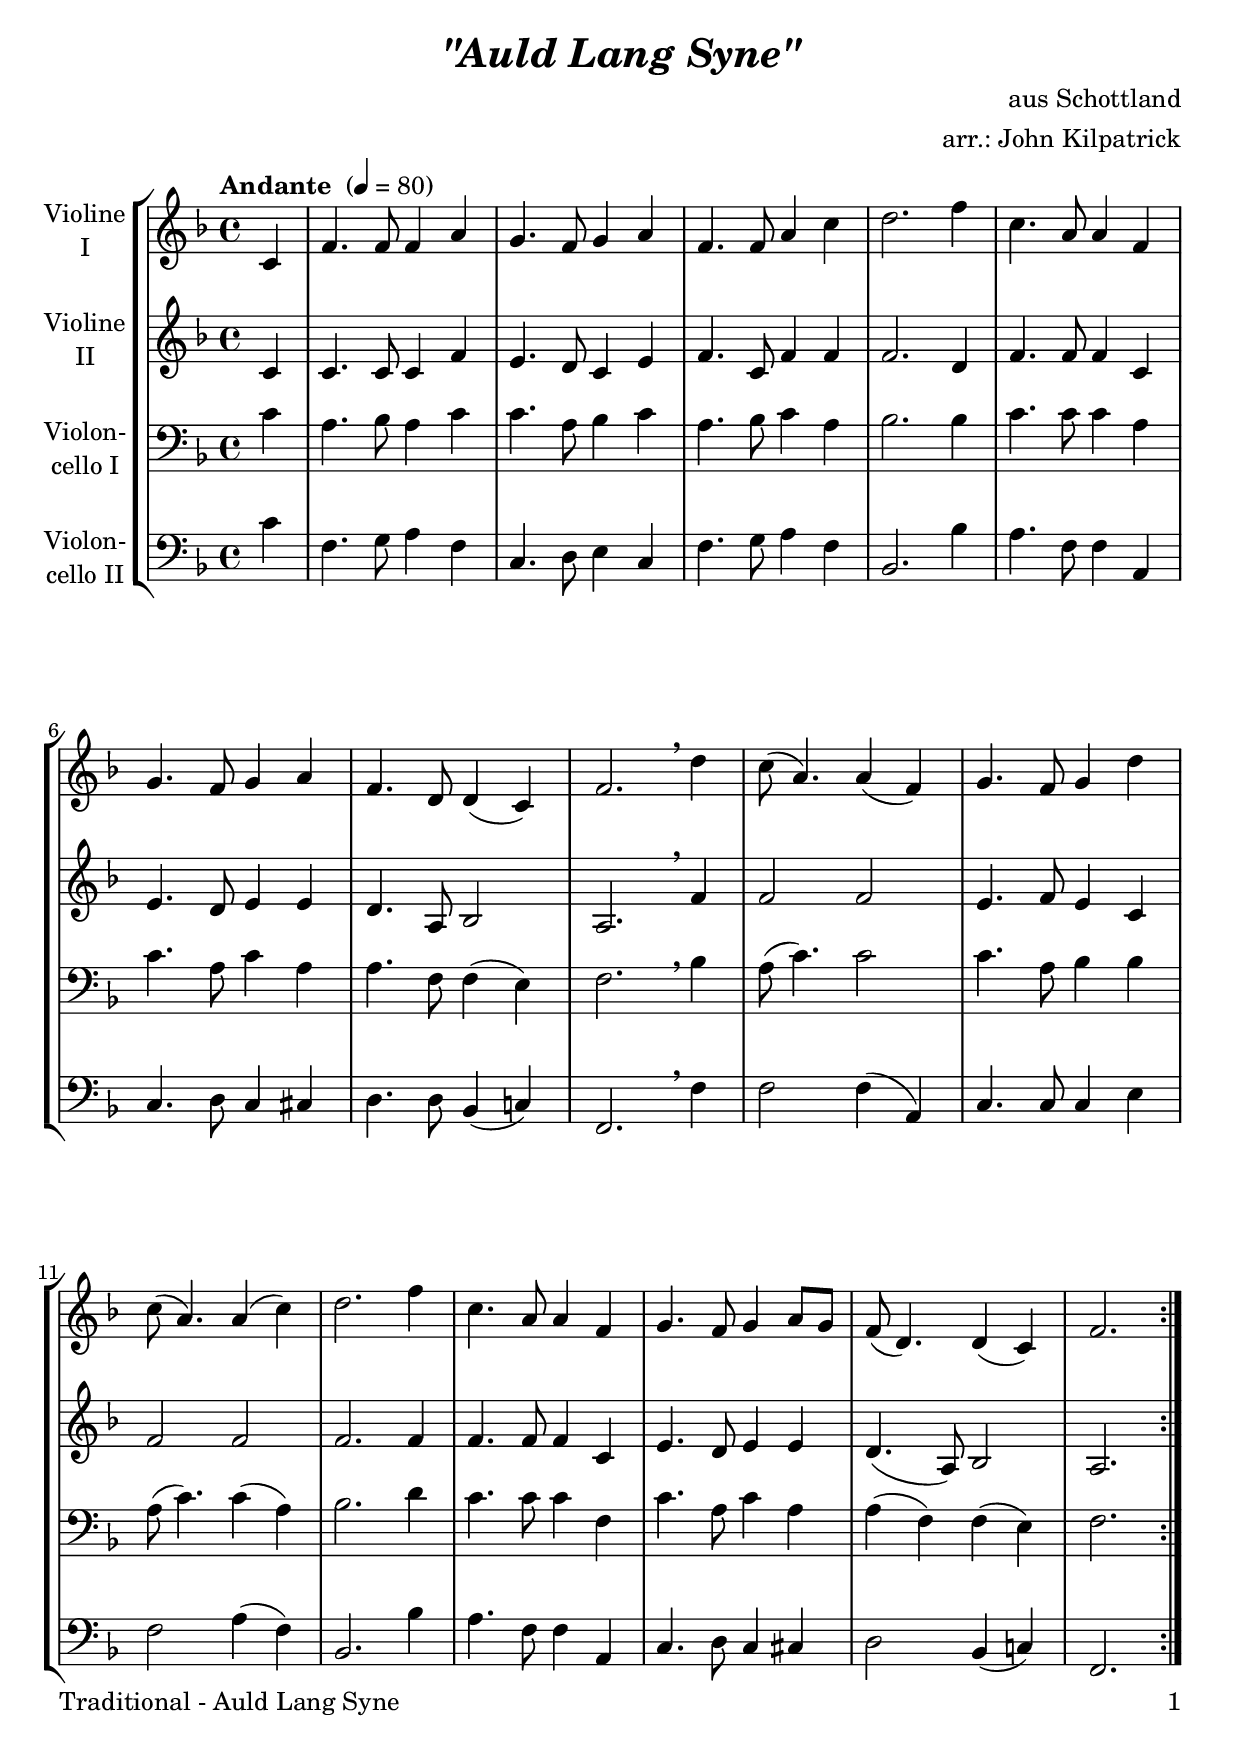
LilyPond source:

\version "2.22.0"
\include "deutsch.ly"

#(set-global-staff-size 22)

\header {
  title     = \markup \bold \italic "\"Auld Lang Syne\""
  composer  = "aus Schottland"
  arranger  = "arr.: John Kilpatrick"
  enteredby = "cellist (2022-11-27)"
%  piece     = ""
}

voiceconsts = {
  \key f \major
  \time 4/4
  \clef "treble"
% \numericTimeSignature
  \compressEmptyMeasures
  % Set default beaming for all staves
%  \set Timing.beamExceptions = #'()
%  \set Timing.baseMoment     = #(ly:make-moment 1 4)
%  \set Timing.beatStructure  = #'(1 1 1)
  \tempo "Andante " 4=80
}

mist = "string ensemble 1"
mivl = "violin"
miba = "cello"
mipz = "pizzicato strings"

pocr = \mark \markup \box \italic "poco cresc."
slow = { \bar "||" \mark \markup \box \italic "slower" }

va = \relative c' {
  \voiceconsts

  \repeat volta 2 {
    \partial 4 c4
    f4. f8 f4 a
    g4. f8 g4 a
    f4. f8 a4 c
    d2. f4

    c4. a8 a4 f
    g4. f8 g4 a
    f4. d8 d4( c)
    f2. \breathe d'4

    c8( a4.) a4( f)
    g4. f8 g4 d'
    c8( a4.) a4( c)
    d2. f4

    c4. a8 a4 f
    g4. f8 g4 a8 g
    f( d4.) d4( c)
    f2.
  }
}

vb = \relative c' {
  \voiceconsts

  \repeat volta 2 {
    \partial 4 c4
    c4. c8 c4 f
    e4. d8 c4 e
    f4. c8 f4 f
    f2. d4

    f4. f8 f4 c
    e4. d8 e4 e
    d4. a8 b2
    a2. \breathe f'4

    f2 f
    e4. f8 e4 c
    f2 f
    f2. f4

    f4. f8 f4 c
    e4. d8 e4 e
    d4.( a8) b2
    a2.
  }
}

vc = \relative c' {
  \voiceconsts
  \clef "bass"
  
  \repeat volta 2 {
    \partial 4 c4
    a4. b8 a4 c
    c4. a8 b4 c
    a4. b8 c4 a
    b2. b4

    c4. c8 c4 a
    c4. a8 c4 a
    a4. f8 f4( e)
    f2. \breathe b4

    a8( c4.) c2
    c4. a8 b4 b
    a8( c4.) c4( a)
    b2. d4

    c4. c8 c4 f,
    c'4. a8 c4 a
    a( f) f( e)
    f2.
  }
}

vd = \relative c' {
  \voiceconsts
  \clef "bass"
  
  \repeat volta 2 {
    \partial 4 c4
    f,4. g8 a4 f
    c4. d8 e4 c
    f4. g8 a4 f
    b,2. b'4

    a4. f8 f4 a,
    c4. d8 c4 cis
    d4. d8 b4( c!)
    f,2. \breathe f'4

    f2 f4( a,)
    c4. c8 c4 e
    f2 a4( f)
    b,2. b'4
    
    a4. f8 f4 a,
    c4. d8 c4 cis
    d2 b4( c!)
    f,2.
  }
}


music = \new StaffGroup <<
      \new Staff {
	\set Staff.midiInstrument = \mivl
	\set Staff.instrumentName = \markup \center-column { "Violine" "I" }
	\transpose f f { \va }
      }

      \new Staff {
	\set Staff.midiInstrument = \mivl
	\set Staff.instrumentName = \markup \center-column { "Violine" "II" }
	\transpose f f { \vb }
      }

      \new Staff {
	\set Staff.midiInstrument = \miba
	\set Staff.instrumentName = \markup \center-column { "Violon-" "cello I" }
	\transpose f f { \vc }
      }

      \new Staff {
	\set Staff.midiInstrument = \miba
	\set Staff.instrumentName = \markup \center-column { "Violon-" "cello II" }
	\transpose f f { \vd }
      }
>>

\book {
   \paper {
    print-page-number = ##t
    print-first-page-number = ##t
    ragged-last-bottom = ##f
    oddHeaderMarkup = \markup \null
    evenHeaderMarkup = \markup \null
    oddFooterMarkup = \markup {
      \fill-line {
        \on-the-fly #print-page-number-check-first
        "Traditional - Auld Lang Syne" \fromproperty #'page:page-number-string
      }
    }
    evenFooterMarkup = \oddFooterMarkup
  } \score {
    \music
    \layout {}
  }

  \score {
    \unfoldRepeats \music

    \midi {
      \context {
        \Score
      }
    }
  }
}